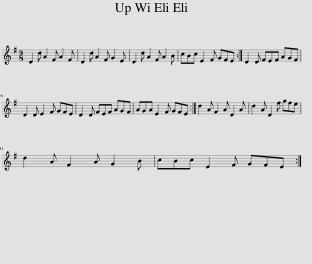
X:1
L:1/8
M:9/8
I:linebreak $
K:G
V:1 treble
V:1
 D2 d A2 F A2 F | D2 d A2 F G2 E | D2 d A2 F A2 B | cBc E2 F GFE :| D2 D FEF AGF |$ %5
 D2 D E2 F GFE | D2 D FEF AGF | AGA E2 F GFE :| d2 A F2 A D2 A | d2 A D2 f gfe |$ %10
 d2 A F2 A G2 B | cBc E2 F GFE :| %12
